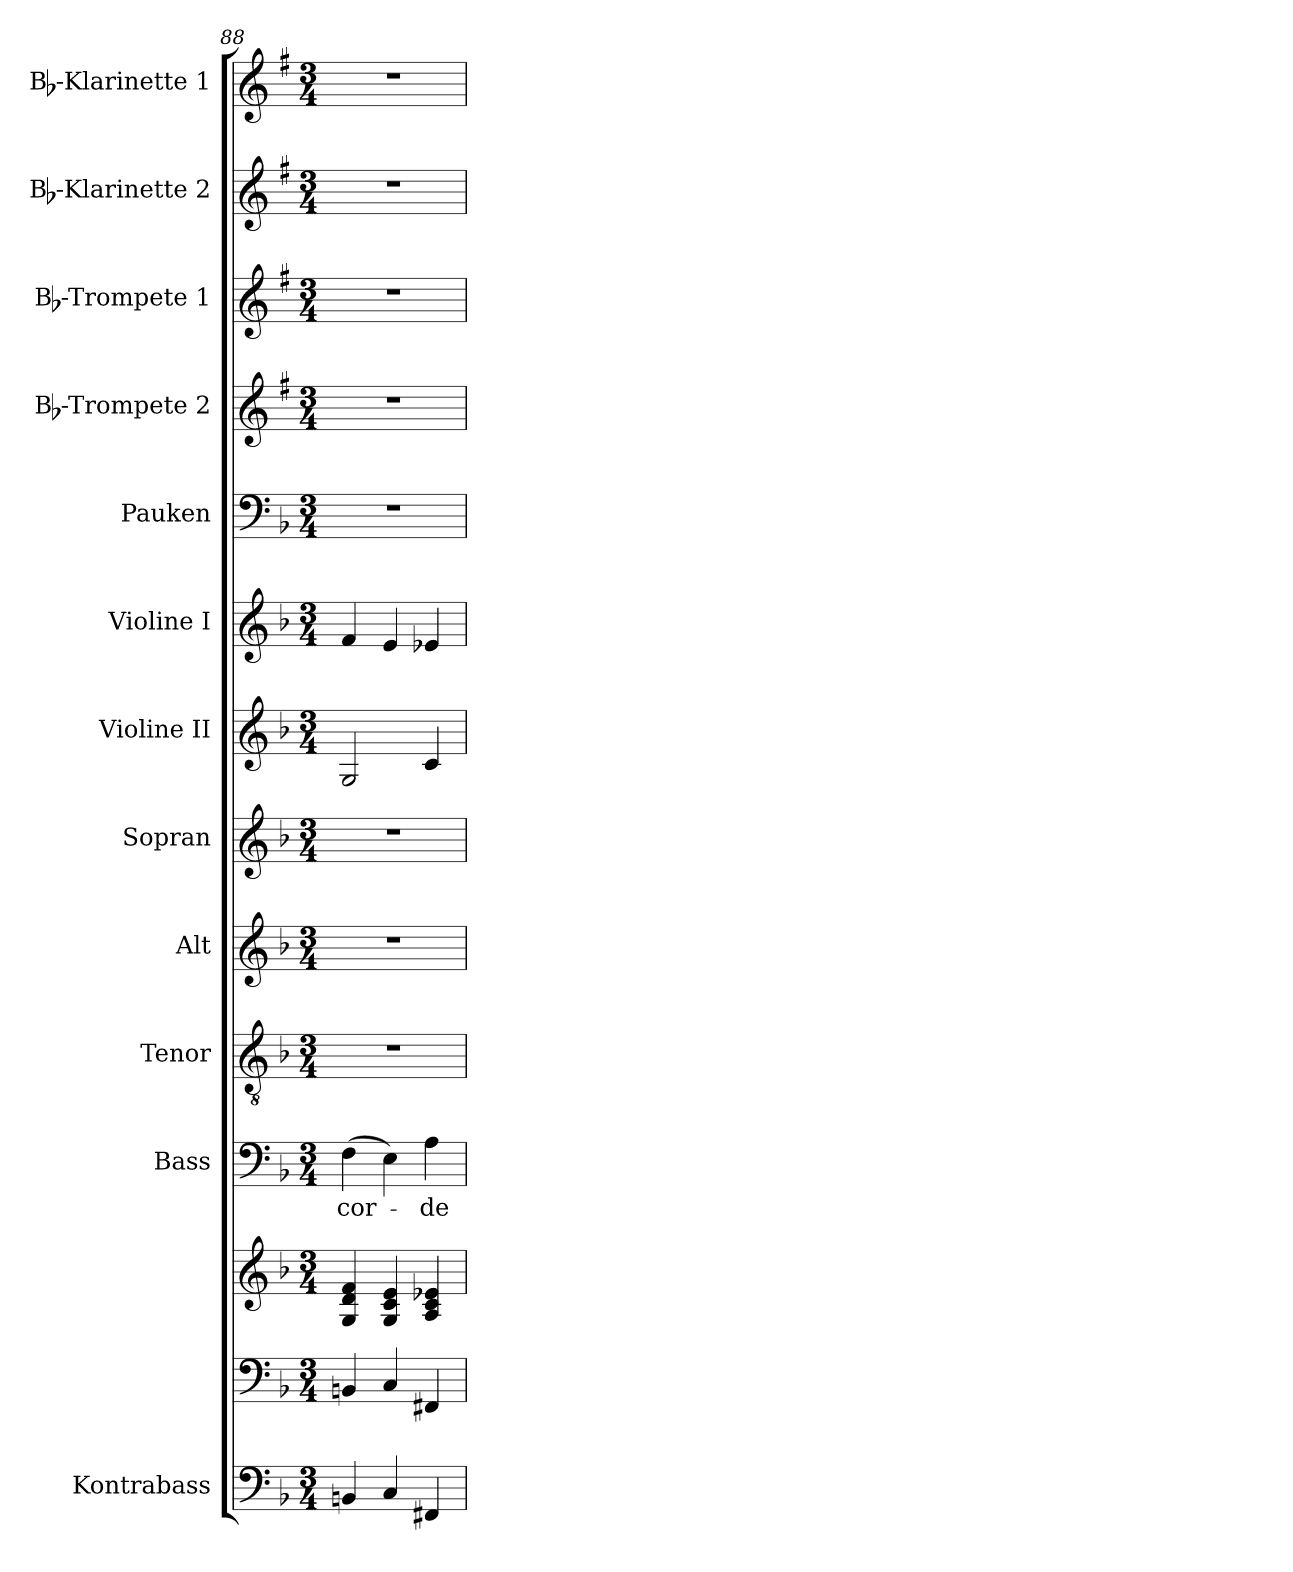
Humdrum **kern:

**kern	**kern	**kern	**kern	**text	**kern	**kern	**kern	**kern	**kern	**kern	**kern	**kern	**kern	**kern
*part13	*part12	*part12	*part11	*part11	*part10	*part9	*part8	*part7	*part6	*part5	*part4	*part3	*part2	*part1
*staff14	*staff13	*staff12	*staff11	*staff11	*staff10	*staff9	*staff8	*staff7	*staff6	*staff5	*staff4	*staff3	*staff2	*staff1
*I"Kontrabass	*	*	*I"Bass	*	*I"Tenor	*I"Alt	*I"Sopran	*I"Violine II	*I"Violine I	*I"Pauken	*I"Bb-Trompete 2	*I"Bb-Trompete 1	*I"Bb-Klarinette 2	*I"Bb-Klarinette 1
*I'Kb.	*	*	*I'B.	*	*I'T.	*I'A.	*I'S.	*I'Vl. II	*I'Vl. I	*I'Pk.	*I'Bb Trp. 2	*I'Bb Trp. 1	*I'Bb Kl. 2	*I'Bb Kl. 1
*clefF4	*clefF4	*clefG2	*clefF4	*	*clefGv2	*clefG2	*clefG2	*clefG2	*clefG2	*clefF4	*clefG2	*clefG2	*clefG2	*clefG2
*ITrd7c12	*	*	*	*	*	*	*	*	*	*	*ITrd1c2	*ITrd1c2	*ITrd1c2	*ITrd1c2
*k[b-]	*k[b-]	*k[b-]	*k[b-]	*	*k[b-]	*k[b-]	*k[b-]	*k[b-]	*k[b-]	*k[b-]	*k[b-]	*k[b-]	*k[b-]	*k[b-]
*F:	*F:	*F:	*F:	*	*F:	*F:	*F:	*F:	*F:	*F:	*F:	*F:	*F:	*F:
*M3/4	*M3/4	*M3/4	*M3/4	*	*M3/4	*M3/4	*M3/4	*M3/4	*M3/4	*M3/4	*M3/4	*M3/4	*M3/4	*M3/4
=88	=88	=88	=88	=88	=88	=88	=88	=88	=88	=88	=88	=88	=88	=88
!	!	!	!	!LO:LY:b	!	!	!	!	!	!	!	!	!	!
4BBBn/	4BBn/	4G/ 4d/ 4f/	(>4F\	cor-	2.r	2.r	2.r	2G/	4f/	2.r	2.r	2.r	2.r	2.r
4CC/	4C/	4G/ 4c/ 4e/	4E\)	.	.	.	.	.	4e/	.	.	.	.	.
!	!	!	!	!LO:LY:b	!	!	!	!	!	!	!	!	!	!
4FFF#X/	4FF#X/	4A/ 4c/ 4e-X/	4A\	-de	.	.	.	4c/	4e-X/	.	.	.	.	.
=	=	=	=	=	=	=	=	=	=	=	=	=	=	=
*-	*-	*-	*-	*-	*-	*-	*-	*-	*-	*-	*-	*-	*-	*-
